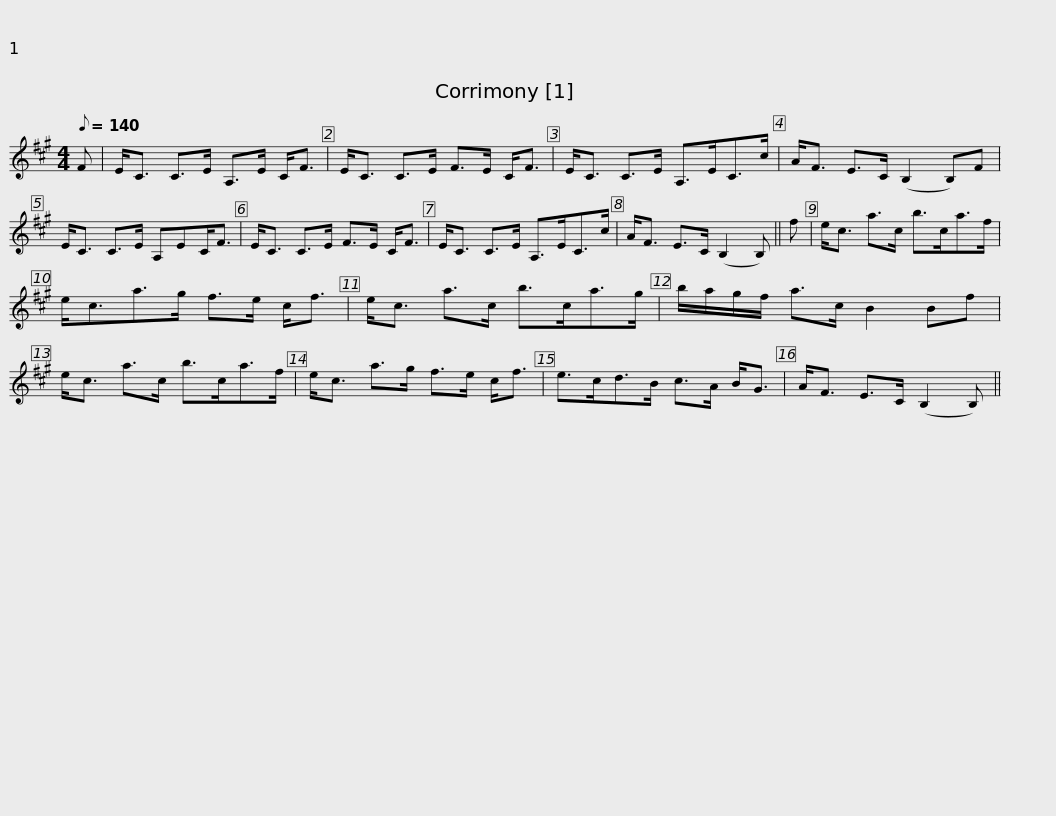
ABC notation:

X:1
L:1/8
Q:1/8=140
M:4/4
I:linebreak $
K:A
V:1 treble
V:1
 F | E<C C>E A,>E C<F | E<C C>E F>E C<F | E<C C>E A,>EC>c | A<F E>C (B,2 B,)F |$ %5
 E<C C>E A,EC<F | E<C C>E F>E C<F | E<C C>E A,>EC>c | A<F E>C (B,2 B,) || f |$ %10
 e<c a>c b>ca>f | e<ca>g f>e c<f | e<c a>c b>ca>g | b/a/g/f/ a>c B2 Bf |$ e<c a>c b>ca>f | %15
 e<c a>g f>e c<f | e>cd>B c>A B<G | A<F E>C (B,2 B,) || %18
